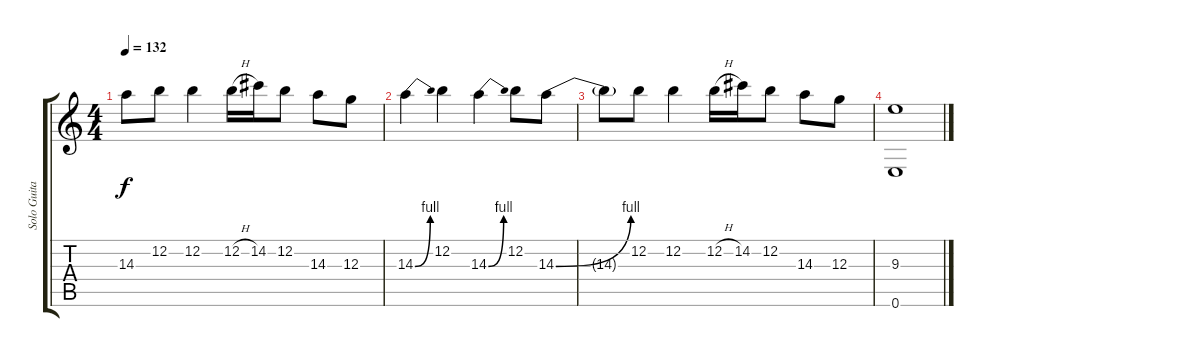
\track ("Solo Guitar" "Solo Guita") {instrument distortionguitar}
\staff {score tabs}
\tuning (E4 B3 G3 D3 A2 E2) {hide}
\ts (4 4)
\tempo 132
\clef g2
\ks c
14.3{t}.8{dy f} 12.2.8 12.2.4 12.2{h}.16 14.2.16 12.2.8 14.3.8 12.3.8 |
14.3{be (bend 0 0 60 4)}.4 12.2.4 14.3{be (bend 0 0 60 4)}.4 12.2.8 14.3{be (bend 0 0 60 4)}.8 |
14.3{t}.8 12.2.8 12.2.4 12.2{h}.16 14.2.16 12.2.8 14.3.8 12.3.8 |
(9.3 0.6).1
